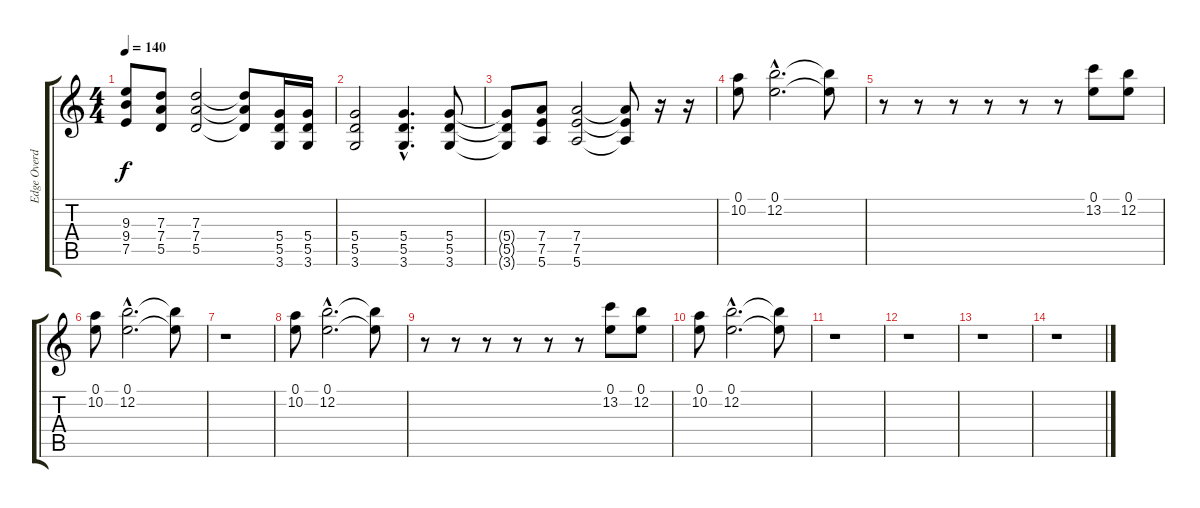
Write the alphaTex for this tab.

\track ("Edge Overdub" "Edge Overd") {instrument overdrivenguitar}
\staff {score tabs}
\tuning (E4 B3 G3 D3 A2 E2) {hide}
\ts (4 4)
\tempo 140
\clef g2
\ks c
(9.3{t} 9.4{t} 7.5{t}).8{dy f} (7.3 7.4 5.5).8 (7.3 7.4 5.5).2 (7.3{t} 7.4{t} 5.5{t}).8 (5.4 5.5 3.6).16 (5.4 5.5 3.6).16 |
(5.4 5.5 3.6).2 (5.4{hac} 5.5{hac} 3.6{hac}).4{d} (5.4 5.5 3.6).8 |
(5.4{t} 5.5{t} 3.6{t}).8 (7.4 7.5 5.6).8 (7.4 7.5 5.6).2 (7.4{t} 7.5{t} 5.6{t}).8 r.16 r.16 |
(0.1 10.2).8{volume 14} (0.1{hac} 12.2{hac}).2{d} (0.1{t} 12.2{t}).8 |
r.8 r.8 r.8 r.8 r.8 r.8 (0.1 13.2).8 (0.1 12.2).8 |
(0.1 10.2).8{volume 14} (0.1{hac} 12.2{hac}).2{d} (0.1{t} 12.2{t}).8 |
r.1 |
(0.1 10.2).8 (0.1{hac} 12.2{hac}).2{d} (0.1{t} 12.2{t}).8 |
r.8 r.8 r.8 r.8 r.8 r.8 (0.1 13.2).8 (0.1 12.2).8 |
(0.1 10.2).8 (0.1{hac} 12.2{hac}).2{d} (0.1{t} 12.2{t}).8 |
r.1 |
r.1 |
r.1 |
r.1
